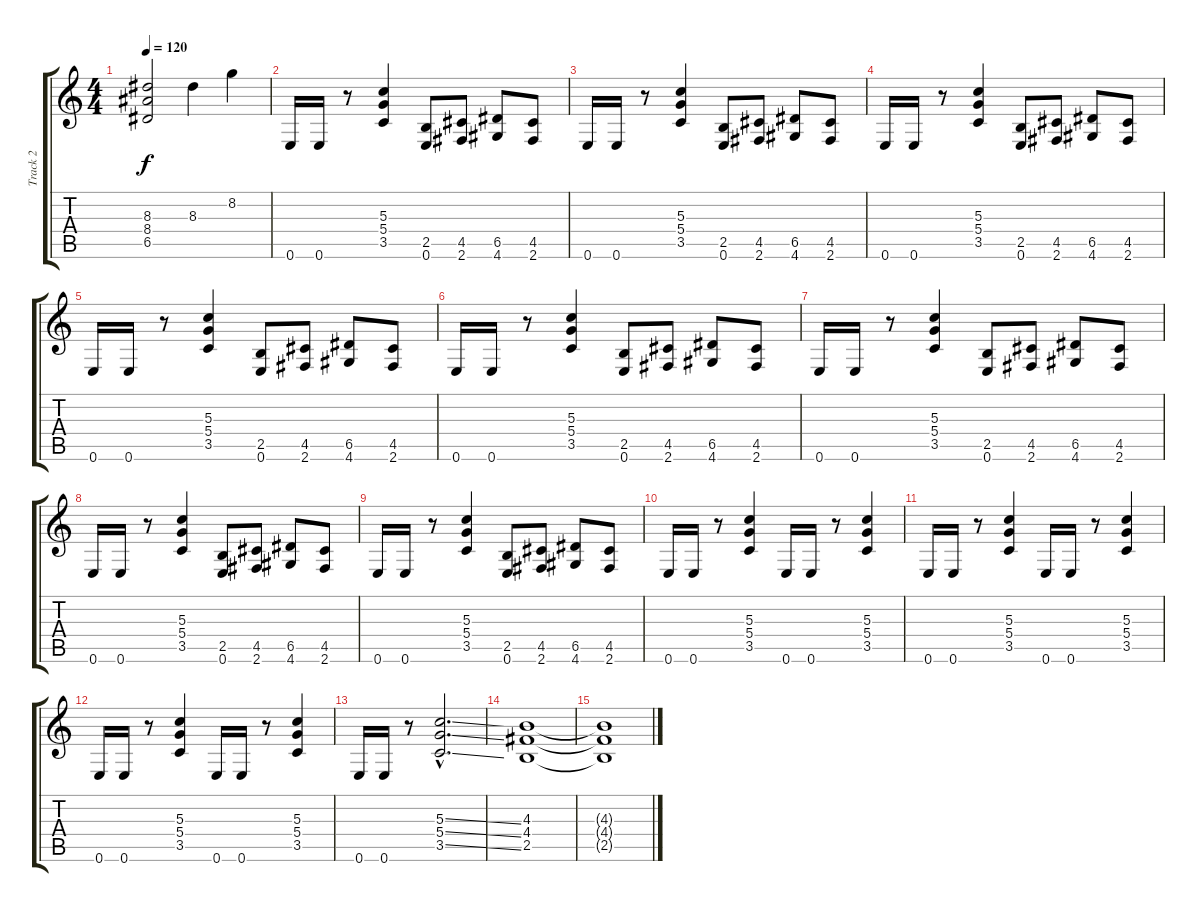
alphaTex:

\track ("Track 2" "Track 2") {instrument overdrivenguitar}
\staff {score tabs}
\tuning (E4 B3 G3 D3 A2 E2) {hide}
\ts (4 4)
\tempo 120
\clef g2
\ks c
(8.3 8.4 6.5).2{dy f} 8.3.4 8.2.4 |
0.6.16 0.6.16 r.8 (5.3 5.4 3.5).4 (2.5 0.6).8 (4.5 2.6).8 (6.5 4.6).8 (4.5 2.6).8 |
0.6.16 0.6.16 r.8 (5.3 5.4 3.5).4 (2.5 0.6).8 (4.5 2.6).8 (6.5 4.6).8 (4.5 2.6).8 |
0.6.16 0.6.16 r.8 (5.3 5.4 3.5).4 (2.5 0.6).8 (4.5 2.6).8 (6.5 4.6).8 (4.5 2.6).8 |
0.6.16 0.6.16 r.8 (5.3 5.4 3.5).4 (2.5 0.6).8 (4.5 2.6).8 (6.5 4.6).8 (4.5 2.6).8 |
0.6.16 0.6.16 r.8 (5.3 5.4 3.5).4 (2.5 0.6).8 (4.5 2.6).8 (6.5 4.6).8 (4.5 2.6).8 |
0.6.16 0.6.16 r.8 (5.3 5.4 3.5).4 (2.5 0.6).8 (4.5 2.6).8 (6.5 4.6).8 (4.5 2.6).8 |
0.6.16 0.6.16 r.8 (5.3 5.4 3.5).4 (2.5 0.6).8 (4.5 2.6).8 (6.5 4.6).8 (4.5 2.6).8 |
0.6.16 0.6.16 r.8 (5.3 5.4 3.5).4 (2.5 0.6).8 (4.5 2.6).8 (6.5 4.6).8 (4.5 2.6).8 |
0.6.16 0.6.16 r.8 (5.3 5.4 3.5).4 0.6.16 0.6.16 r.8 (5.3 5.4 3.5).4 |
0.6.16 0.6.16 r.8 (5.3 5.4 3.5).4 0.6.16 0.6.16 r.8 (5.3 5.4 3.5).4 |
0.6.16 0.6.16 r.8 (5.3 5.4 3.5).4 0.6.16 0.6.16 r.8 (5.3 5.4 3.5).4 |
0.6.16 0.6.16 r.8 (5.3{ss hac} 5.4{ss hac} 3.5{ss hac}).2{d} |
(4.3 4.4 2.5).1 |
(4.3{t} 4.4{t} 2.5{t}).1
